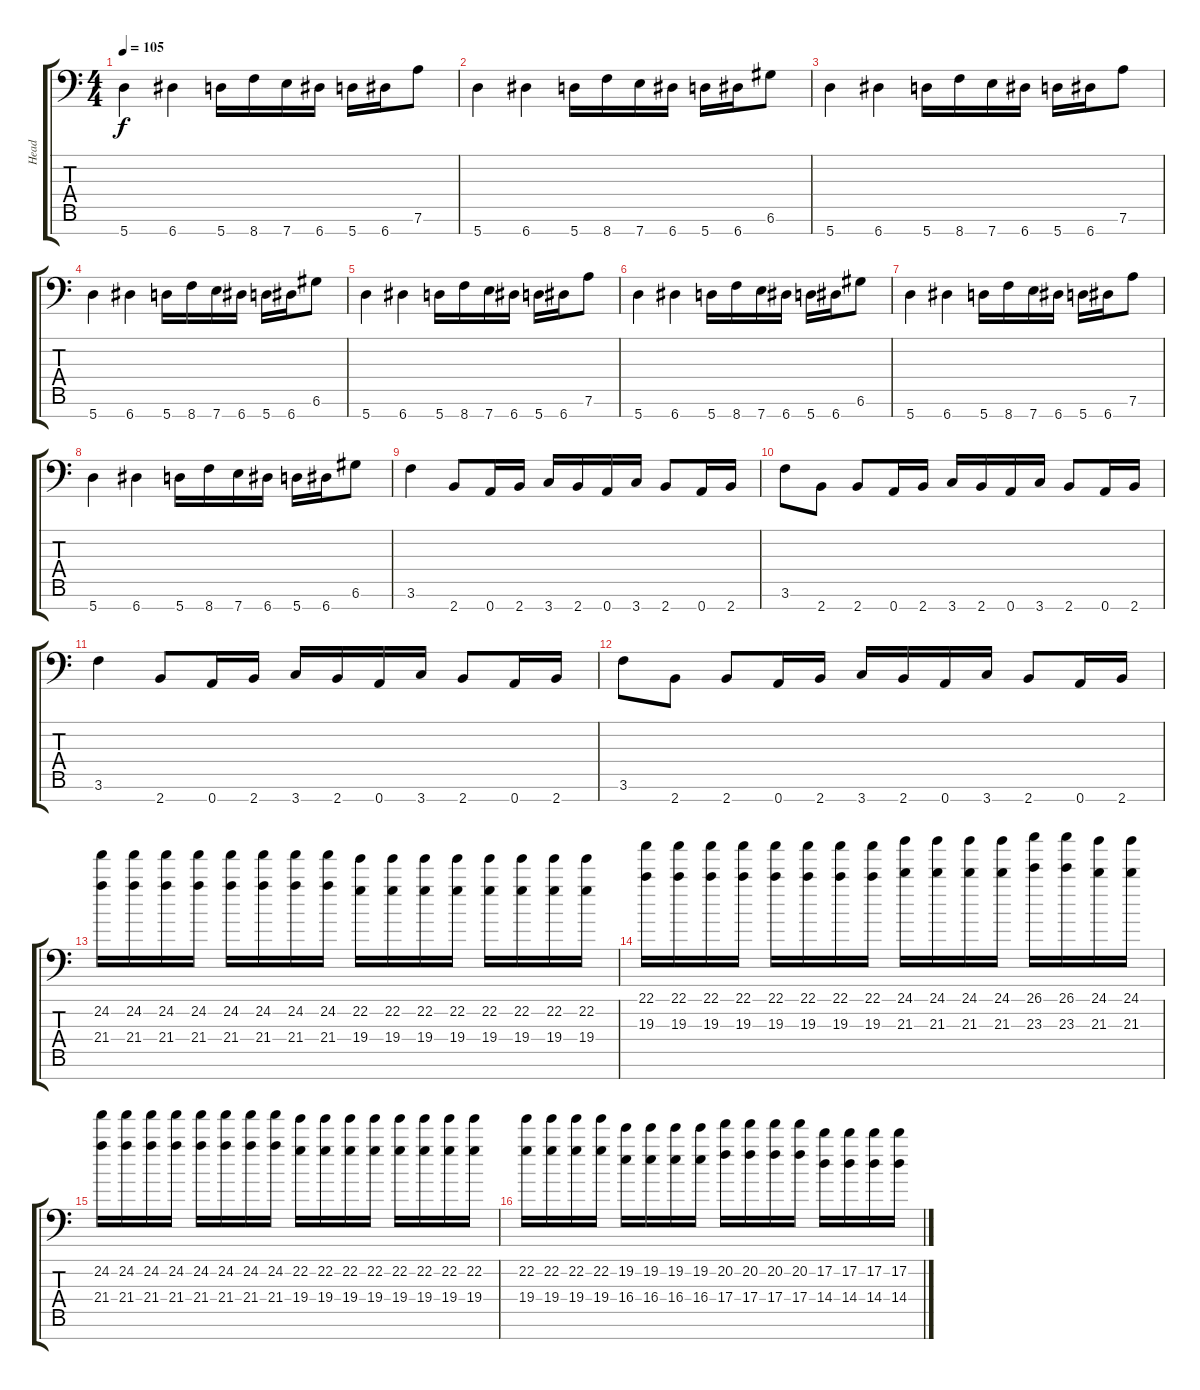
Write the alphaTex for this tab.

\track ("Head" "Head") {instrument distortionguitar}
\staff {score tabs}
\tuning (D4 A3 F3 C3 G2 D2 A1) {hide}
\ts (4 4)
\tempo 105
\clef f4
\ks c
5.7.4{dy f} 6.7.4 5.7.16 8.7.16 7.7.16 6.7.16 5.7.16 6.7.16 7.6.8 |
5.7.4 6.7.4 5.7.16 8.7.16 7.7.16 6.7.16 5.7.16 6.7.16 6.6.8 |
5.7.4 6.7.4 5.7.16 8.7.16 7.7.16 6.7.16 5.7.16 6.7.16 7.6.8 |
5.7.4 6.7.4 5.7.16 8.7.16 7.7.16 6.7.16 5.7.16 6.7.16 6.6.8 |
5.7.4 6.7.4 5.7.16 8.7.16 7.7.16 6.7.16 5.7.16 6.7.16 7.6.8 |
5.7.4 6.7.4 5.7.16 8.7.16 7.7.16 6.7.16 5.7.16 6.7.16 6.6.8 |
5.7.4 6.7.4 5.7.16 8.7.16 7.7.16 6.7.16 5.7.16 6.7.16 7.6.8 |
5.7.4 6.7.4 5.7.16 8.7.16 7.7.16 6.7.16 5.7.16 6.7.16 6.6.8 |
3.6.4 2.7.8 0.7.16 2.7.16 3.7.16 2.7.16 0.7.16 3.7.16 2.7.8 0.7.16 2.7.16 |
3.6.8 2.7.8 2.7.8 0.7.16 2.7.16 3.7.16 2.7.16 0.7.16 3.7.16 2.7.8 0.7.16 2.7.16 |
3.6.4 2.7.8 0.7.16 2.7.16 3.7.16 2.7.16 0.7.16 3.7.16 2.7.8 0.7.16 2.7.16 |
3.6.8 2.7.8 2.7.8 0.7.16 2.7.16 3.7.16 2.7.16 0.7.16 3.7.16 2.7.8 0.7.16 2.7.16 |
(24.2 21.4).16{volume 12 instrument stringensemble1} (24.2 21.4).16 (24.2 21.4).16 (24.2 21.4).16 (24.2 21.4).16 (24.2 21.4).16 (24.2 21.4).16 (24.2 21.4).16 (22.2 19.4).16 (22.2 19.4).16 (22.2 19.4).16 (22.2 19.4).16 (22.2 19.4).16 (22.2 19.4).16 (22.2 19.4).16 (22.2 19.4).16 |
(22.1 19.3).16 (22.1 19.3).16 (22.1 19.3).16 (22.1 19.3).16 (22.1 19.3).16 (22.1 19.3).16 (22.1 19.3).16 (22.1 19.3).16 (24.1 21.3).16 (24.1 21.3).16 (24.1 21.3).16 (24.1 21.3).16 (26.1 23.3).16 (26.1 23.3).16 (24.1 21.3).16 (24.1 21.3).16 |
(24.2 21.4).16 (24.2 21.4).16 (24.2 21.4).16 (24.2 21.4).16 (24.2 21.4).16 (24.2 21.4).16 (24.2 21.4).16 (24.2 21.4).16 (22.2 19.4).16 (22.2 19.4).16 (22.2 19.4).16 (22.2 19.4).16 (22.2 19.4).16 (22.2 19.4).16 (22.2 19.4).16 (22.2 19.4).16 |
(22.2 19.4).16 (22.2 19.4).16 (22.2 19.4).16 (22.2 19.4).16 (19.2 16.4).16 (19.2 16.4).16 (19.2 16.4).16 (19.2 16.4).16 (20.2 17.4).16 (20.2 17.4).16 (20.2 17.4).16 (20.2 17.4).16 (17.2 14.4).16 (17.2 14.4).16 (17.2 14.4).16 (17.2 14.4).16
